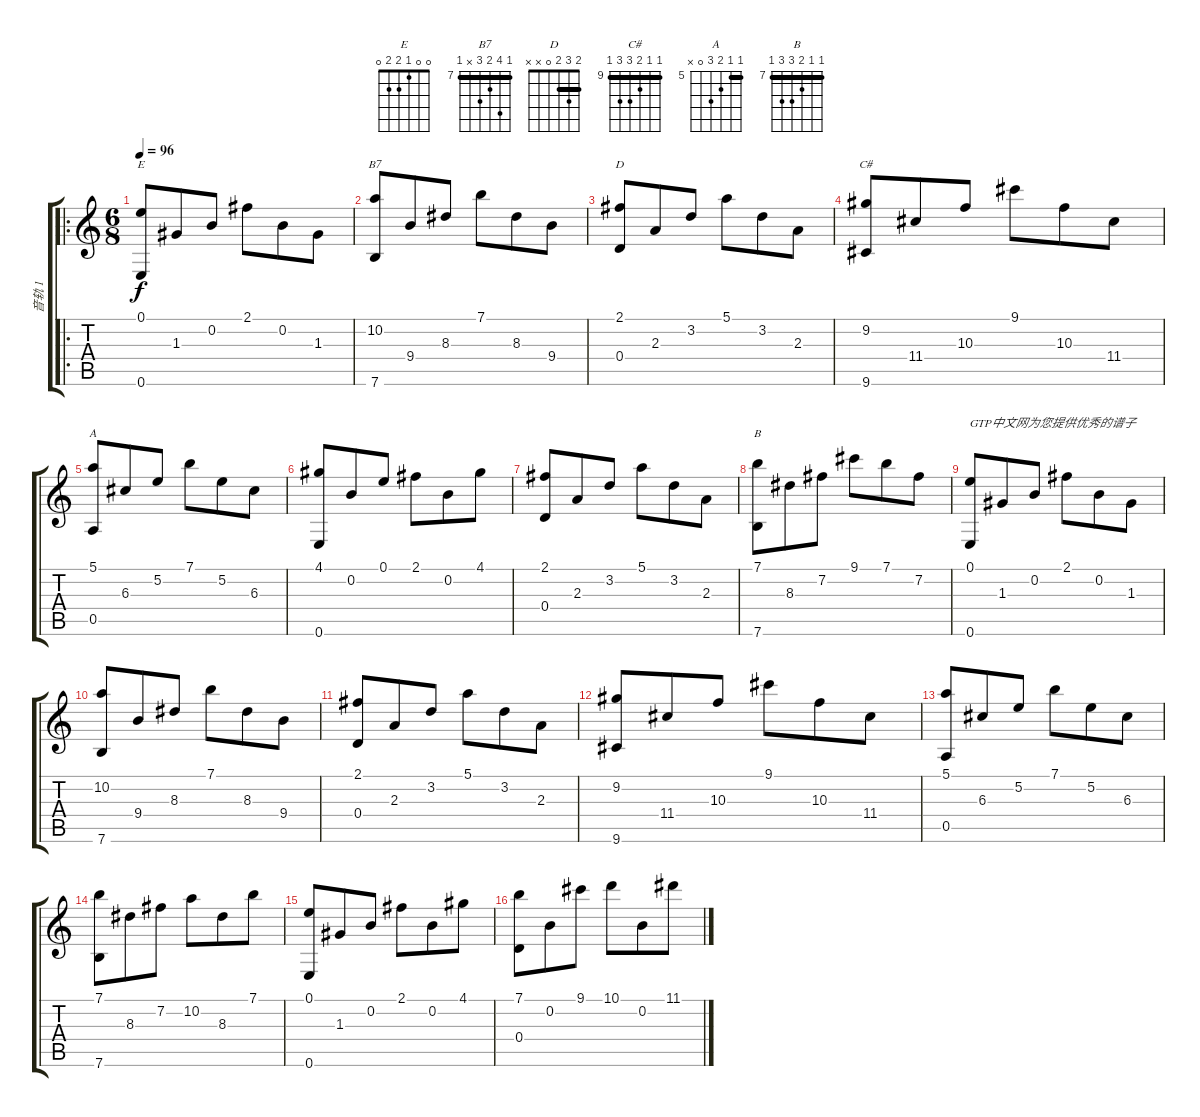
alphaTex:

\track ("音轨 1" "音轨 1") {instrument acousticguitarsteel}
\staff {score tabs}
\tuning (E4 B3 G3 D3 A2 E2) {hide}
\chord ("E" 0 0 1 2 2 0)
\chord ("B7" 7 10 8 9 x 7) {firstfret 7 barre 7}
\chord ("D" 2 3 2 0 x x) {barre 2}
\chord ("C#" 9 9 10 11 11 9) {firstfret 9 barre 9}
\chord ("A" 5 5 6 7 0 x) {firstfret 5 barre 5}
\chord ("B" 7 7 8 9 9 7) {firstfret 7 barre 7}
\ro
\ts (6 8)
\tempo 96
\clef g2
\ks c
(0.1 0.6).8{ch "E" dy f} 1.3.8 0.2.8 2.1.8 0.2.8 1.3.8 |
(10.2 7.6).8{ch "B7"} 9.4.8 8.3.8 7.1.8 8.3.8 9.4.8 |
(2.1 0.4).8{ch "D"} 2.3.8 3.2.8 5.1.8 3.2.8 2.3.8 |
(9.2 9.6).8{ch "C#"} 11.4.8 10.3.8 9.1.8 10.3.8 11.4.8 |
(5.1 0.5).8{ch "A"} 6.3.8 5.2.8 7.1.8 5.2.8 6.3.8 |
(4.1 0.6).8 0.2.8 0.1.8 2.1.8 0.2.8 4.1.8 |
(2.1 0.4).8 2.3.8 3.2.8 5.1.8 3.2.8 2.3.8 |
(7.1 7.6).8{ch "B"} 8.3.8 7.2.8 9.1.8 7.1.8 7.2.8 |
(0.1 0.6).8{txt "GTP中文网为您提供优秀的谱子"} 1.3.8 0.2.8 2.1.8 0.2.8 1.3.8 |
(10.2 7.6).8 9.4.8 8.3.8 7.1.8 8.3.8 9.4.8 |
(2.1 0.4).8 2.3.8 3.2.8 5.1.8 3.2.8 2.3.8 |
(9.2 9.6).8 11.4.8 10.3.8 9.1.8 10.3.8 11.4.8 |
(5.1 0.5).8 6.3.8 5.2.8 7.1.8 5.2.8 6.3.8 |
(7.1 7.6).8 8.3.8 7.2.8 10.2.8 8.3.8 7.1.8 |
(0.1 0.6).8 1.3.8 0.2.8 2.1.8 0.2.8 4.1.8 |
(7.1 0.4).8 0.2.8 9.1.8 10.1.8 0.2.8 11.1.8
